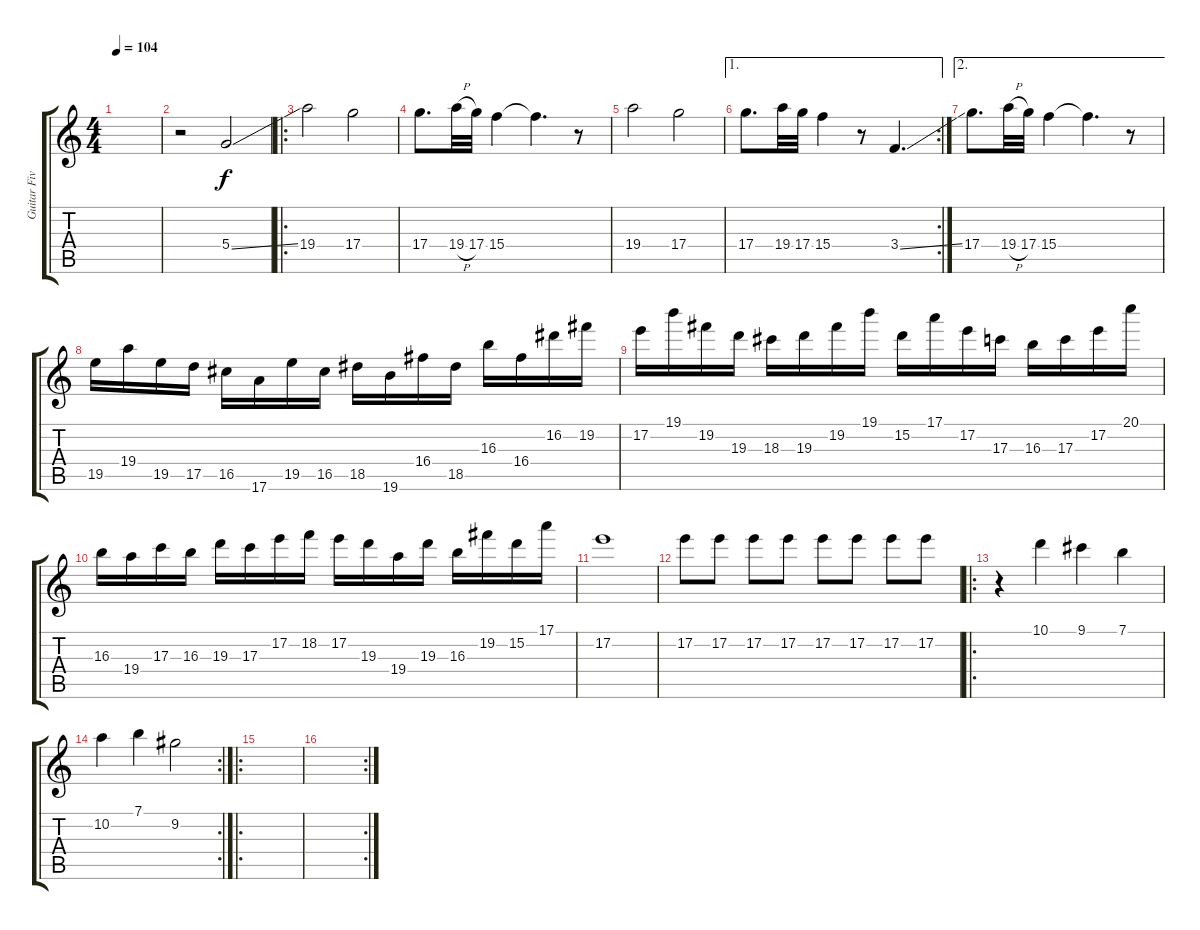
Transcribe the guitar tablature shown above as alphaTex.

\track ("Guitar Five" "Guitar Fiv") {instrument electricguitarclean}
\staff {score tabs}
\tuning (E4 B3 G3 D3 A2 E2) {hide}
\ts (4 4)
\tempo 104
\clef g2
\ks c
|
r.2 5.4{ss}.2{volume 15} |
\ro
19.4.2{volume 10} 17.4.2 |
17.4.8{d} 19.4{h}.32 17.4.32 15.4.4 15.4{t}.4{d} r.8 |
19.4.2 17.4.2 |
\ae 1
\rc 2
17.4.8{d} 19.4.32 17.4.32 15.4.4 r.8 3.4{ss}.4{d} |
\ae 2
17.4.8{d} 19.4{h}.32 17.4.32 15.4.4 15.4{t}.4{d} r.8 |
19.5.16{balance 0} 19.4.16{balance 16} 19.5.16{balance 0} 17.5.16{balance 16} 16.5.16{balance 0} 17.6.16{balance 16} 19.5.16{balance 0} 16.5.16{balance 16} 18.5.16{balance 0} 19.6.16{balance 16} 16.4.16{balance 0} 18.5.16{balance 16} 16.3.16{balance 0} 16.4.16{balance 16} 16.2.16{balance 16} 19.2.16 |
17.2.16{balance 16} 19.1.16{balance 0} 19.2.16{balance 16} 19.3.16{balance 0} 18.3.16{balance 16} 19.3.16{balance 0} 19.2.16{balance 0} 19.1.16{balance 16} 15.2.16{balance 0} 17.1.16{balance 16} 17.2.16{balance 0} 17.3.16{balance 16} 16.3.16{balance 1} 17.3.16{balance 16} 17.2.16{balance 0} 20.1.16{balance 16} |
16.3.16{balance 0} 19.4.16{balance 16} 17.3.16{balance 0} 16.3.16{balance 16} 19.3.16{balance 1} 17.3.16{balance 16} 17.2.16{balance 0} 18.2.16{balance 16} 17.2.16{balance 0} 19.3.16{balance 16} 19.4.16{balance 0} 19.3.16{balance 16} 16.3.16{balance 0} 19.2.16{balance 16} 15.2.16{balance 0} 17.1.16{balance 16} |
17.2.1 |
17.2.8 17.2.8 17.2.8 17.2.8 17.2.8 17.2.8 17.2.8 17.2.8 |
\ro
r.4 10.1.4 9.1.4 7.1.4 |
\rc 2
10.2.4 7.1.4 9.2.2 |
\ro
|
\rc 2
